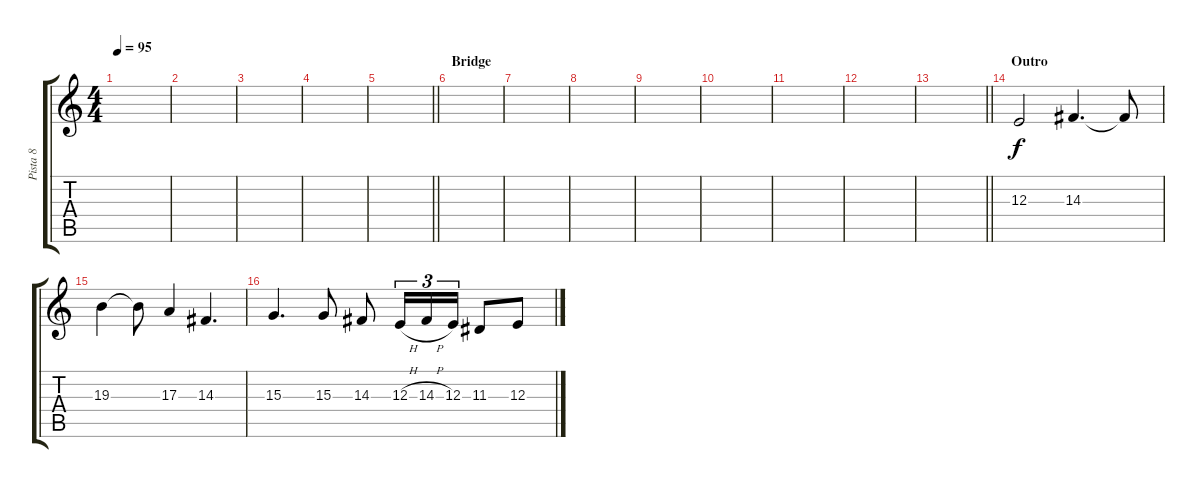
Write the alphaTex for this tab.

\track ("Pista 8" "Pista 8") {instrument choiraahs}
\staff {score tabs}
\tuning (Db4 Ab3 E3 B2 Gb2 B1) {hide}
\ts (4 4)
\tempo 95
\clef g2
\ks c
|
|
|
|
\barLineRight lightlight
|
\section ("" "Bridge")
|
|
|
|
|
|
|
\barLineRight lightlight
|
\section ("" "Outro")
12.3.2 14.3.4{d} 14.3{t}.8 |
19.3.4 19.3{t}.8 17.3.4 14.3.4{d} |
15.3.4{d} 15.3.8 14.3.8 12.3{h}.16{tu (3 2)} 14.3{h}.16{tu (3 2)} 12.3.16{tu (3 2)} 11.3.8 12.3.8
